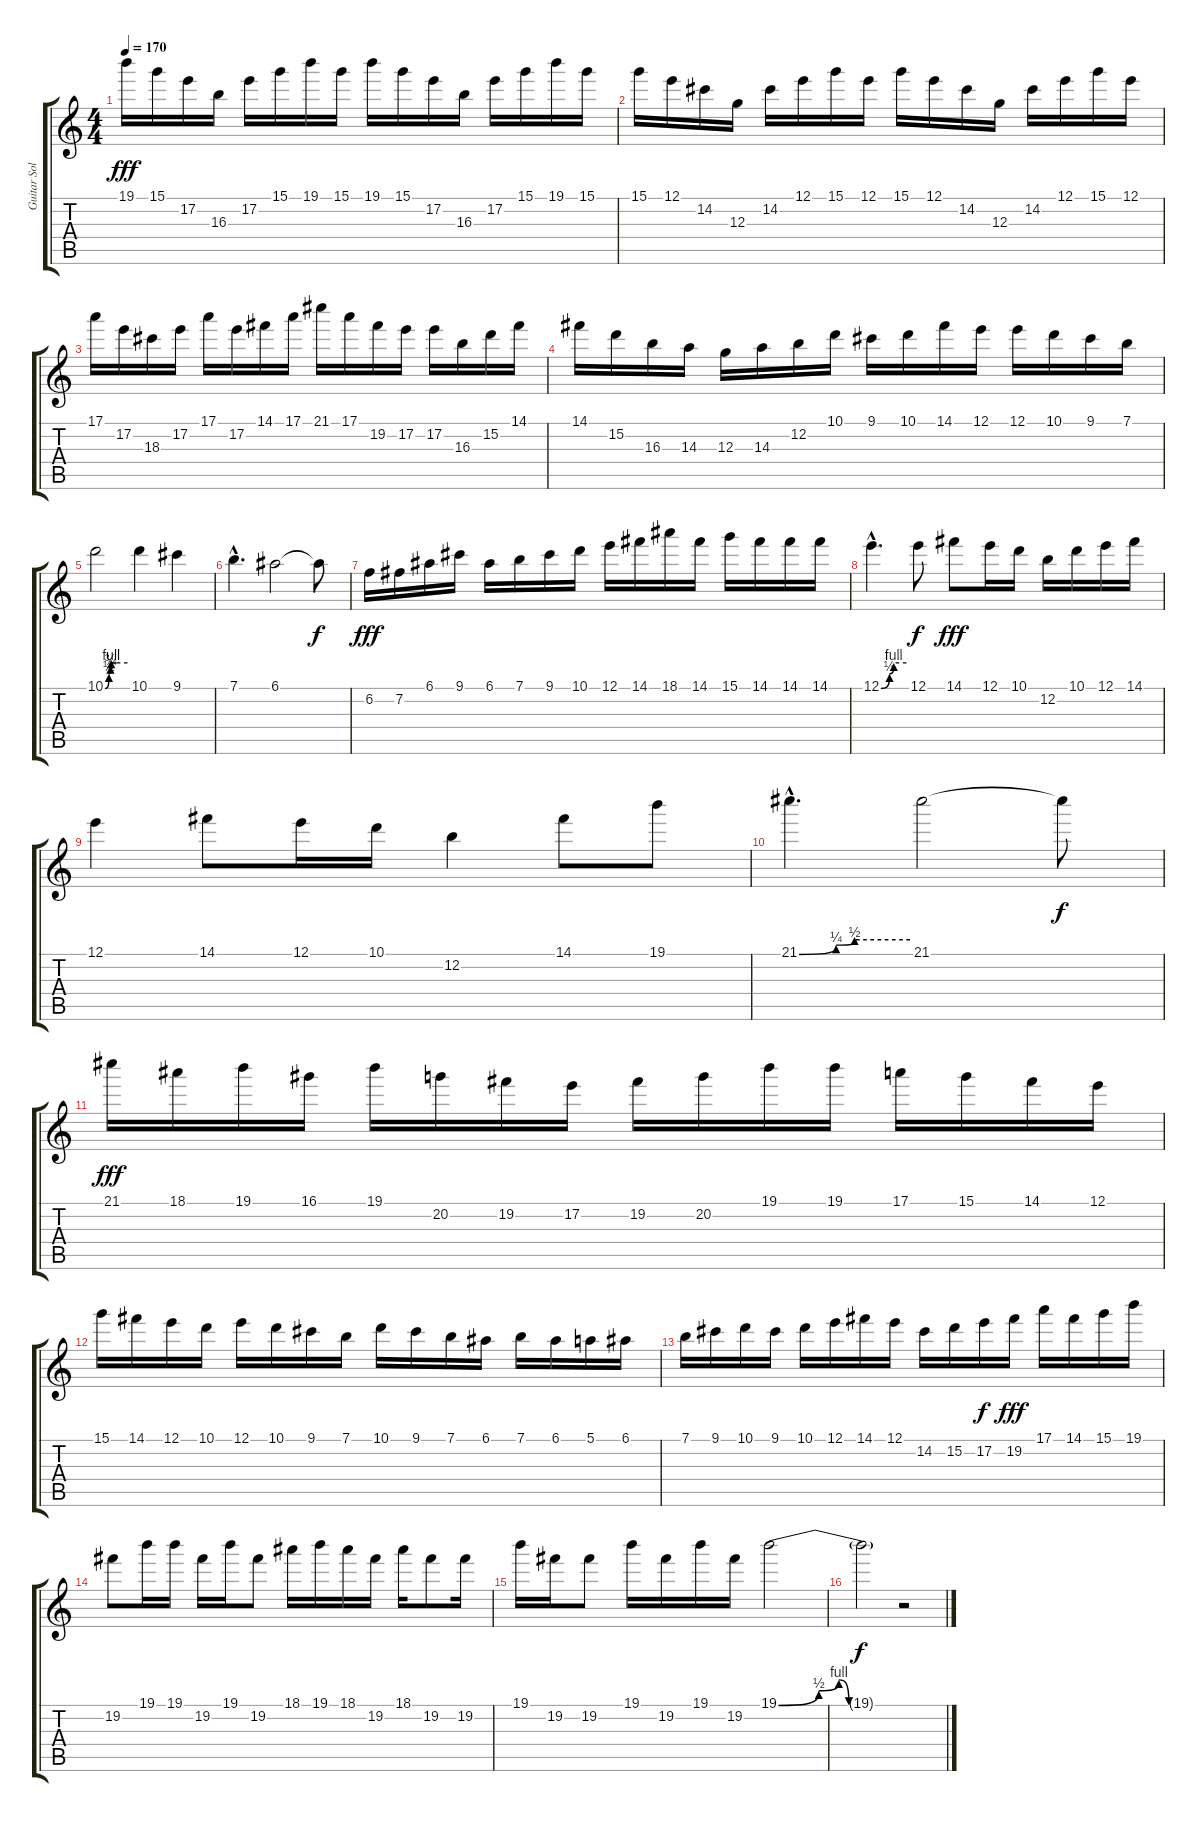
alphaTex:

\track ("Guitar Solo 2" "Guitar Sol") {instrument distortionguitar}
\staff {score tabs}
\tuning (E4 B3 G3 D3 A2 E2) {hide}
\ts (4 4)
\tempo 170
\clef g2
\ks c
19.1.16{dy fff} 15.1.16 17.2.16 16.3.16 17.2.16 15.1.16 19.1.16 15.1.16 19.1.16 15.1.16 17.2.16 16.3.16 17.2.16 15.1.16 19.1.16 15.1.16 |
15.1.16 12.1.16 14.2.16 12.3.16 14.2.16 12.1.16 15.1.16 12.1.16 15.1.16 12.1.16 14.2.16 12.3.16 14.2.16 12.1.16 15.1.16 12.1.16 |
17.1.16 17.2.16 18.3.16 17.2.16 17.1.16 17.2.16 14.1.16 17.1.16 21.1.16 17.1.16 19.2.16 17.2.16 17.2.16 16.3.16 15.2.16 14.1.16 |
14.1.16 15.2.16 16.3.16 14.3.16 12.3.16 14.3.16 12.2.16 10.1.16 9.1.16 10.1.16 14.1.16 12.1.16 12.1.16 10.1.16 9.1.16 7.1.16 |
10.1{be (custom 0 0 10 2 14 3 16 4 30 4 60 4)}.2 10.1.4 9.1.4 |
7.1{hac}.4{d} 6.1.2 6.1{t}.8{dy f} |
6.2.16{dy fff} 7.2.16 6.1.16 9.1.16 6.1.16 7.1.16 9.1.16 10.1.16 12.1.16 14.1.16 18.1.16 14.1.16 15.1.16 14.1.16 14.1.16 14.1.16 |
12.1{be (custom 0 0 20 2 30 4 60 4) hac}.4{d} 12.1.8{dy f} 14.1.8{dy fff} 12.1.16 10.1.16 12.2.16 10.1.16 12.1.16 14.1.16 |
12.1.4 14.1.8 12.1.16 10.1.16 12.2.4 14.1.8 19.1.8 |
21.1{be (custom 0 0 20 1 30 2 60 2) hac}.4{d} 21.1.2 21.1{t}.8{dy f} |
21.1.16{dy fff} 18.1.16 19.1.16 16.1.16 19.1.16 20.2.16 19.2.16 17.2.16 19.2.16 20.2.16 19.1.16 19.1.16 17.1.16 15.1.16 14.1.16 12.1.16 |
15.1.16 14.1.16 12.1.16 10.1.16 12.1.16 10.1.16 9.1.16 7.1.16 10.1.16 9.1.16 7.1.16 6.1.16 7.1.16 6.1.16 5.1.16 6.1.16 |
7.1.16 9.1.16 10.1.16 9.1.16 10.1.16 12.1.16 14.1.16 12.1.16 14.2.16 15.2.16 17.2.16{dy f} 19.2.16{dy fff} 17.1.16 14.1.16 15.1.16 19.1.16 |
19.2.8 19.1.16 19.1.16 19.2.16 19.1.16 19.2.8 18.1.16 19.1.16 18.1.16 19.2.16 18.1.16 19.2.8 19.2.16 |
19.1.16 19.2.16 19.2.8 19.1.16 19.2.16 19.1.16 19.2.16 19.1{be (custom 0 0 20 2 30 4 35 0 60 0)}.2 |
19.1{t}.2{dy f} r.2
